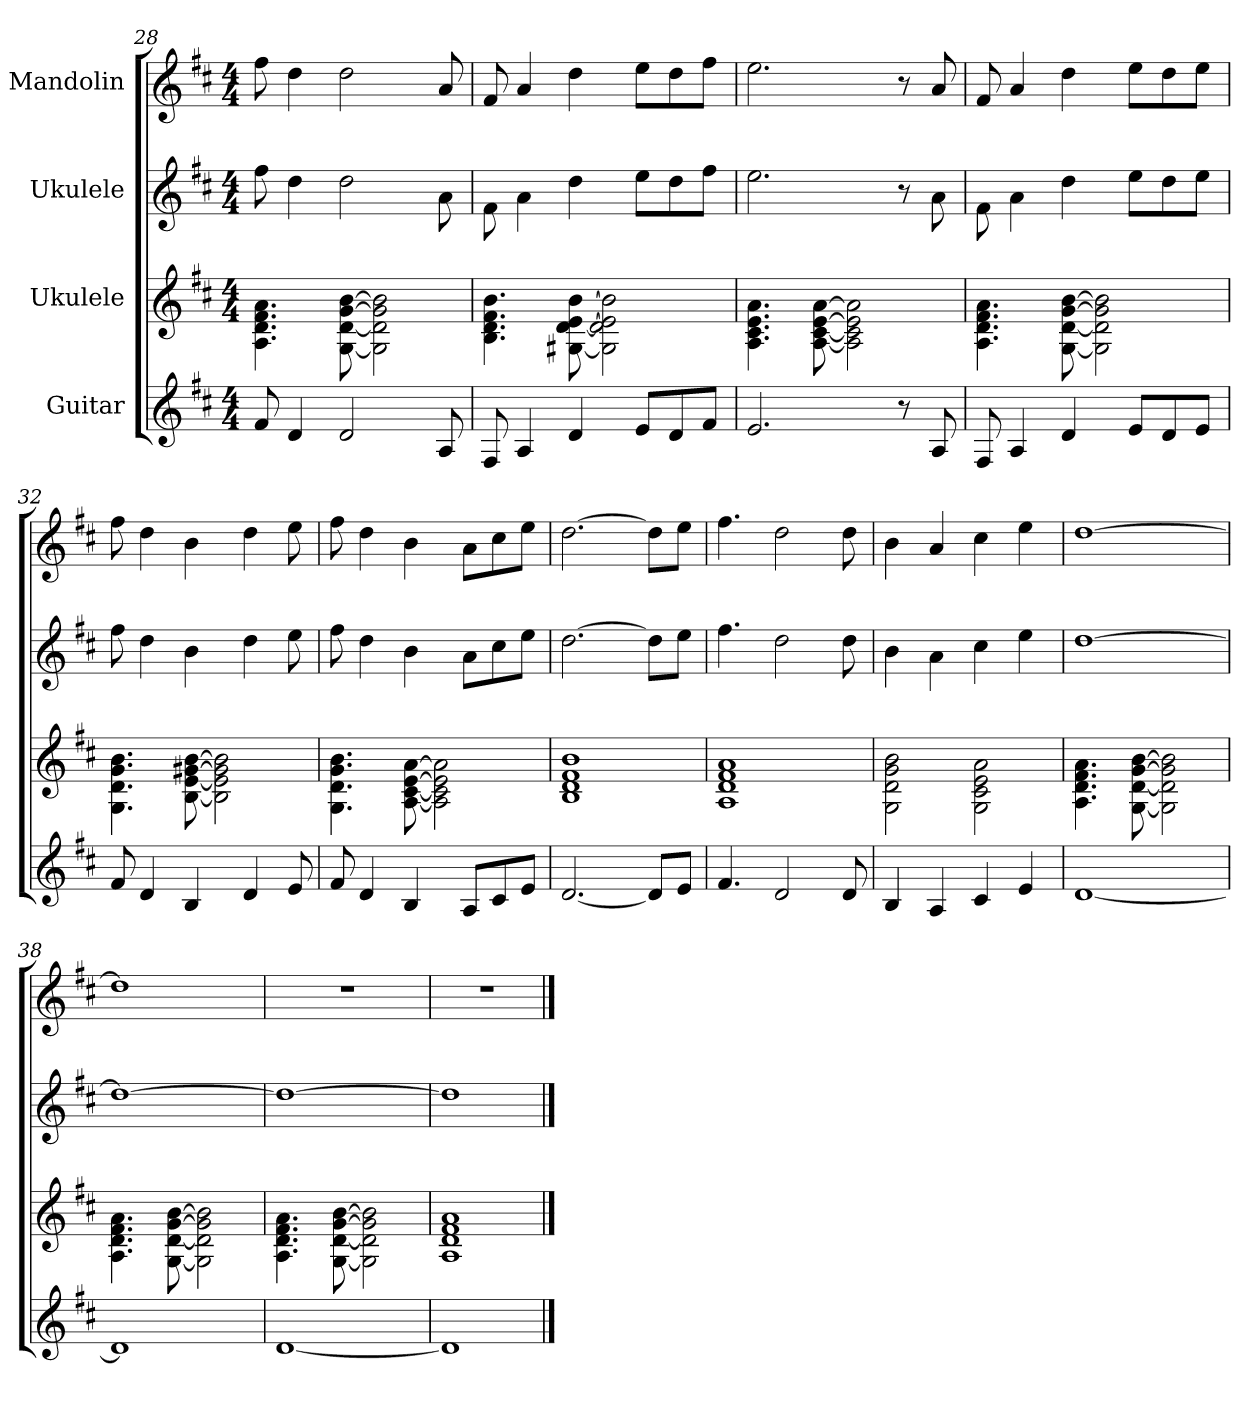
**kern	**kern	**kern	**kern
*part4	*part3	*part2	*part1
*staff4	*staff3	*staff2	*staff1
*I"Guitar	*I"Ukulele	*I"Ukulele	*I"Mandolin
*	*	*	*clefG2
*k[f#c#]	*k[f#c#]	*k[f#c#]	*k[f#c#]
*D:	*D:	*D:	*D:
*M4/4	*M4/4	*M4/4	*M4/4
=28	=28	=28	=28
8f#i/	4.Ai\ 4.di 4.f#i 4.ai	8ff#j\	8ff#i\
4di/	.	4ddj\	4ddi\
2di/	[8Gi\ [8di [8gi [8bi	2ddj\	2ddi\
.	2Gi\] 2di] 2gi] 2bi]	.	.
8Ai/	.	8aj\	8ai/
=29	=29	=29	=29
8F#i/	4.Bi\ 4.di 4.f#i 4.bi	8f#j\	8f#i/
4Ai/	.	4aj\	4ai/
4di/	[8G#i\ [8di [8ei [8bi	4ddj\	4ddi\
.	2G#i\] 2di] 2ei] 2bi]	.	.
8ei/L	.	8eej\L	8eei\L
8di/	.	8ddj\	8ddi\
8f#i/J	.	8ff#j\J	8ff#i\J
=30	=30	=30	=30
2.ei/	4.Ai\ 4.c#i 4.ei 4.ai	2.eej\	2.eei\
.	[8Ai\ [8c#i [8ei [8ai	.	.
.	2Ai\] 2c#i] 2ei] 2ai]	.	.
8r	.	8r	8r
8Ai/	.	8ai\	8ai/
=31	=31	=31	=31
8F#i/	4.Ai\ 4.di 4.f#i 4.ai	8f#i\	8f#i/
4Ai/	.	4ai\	4ai/
4di/	[8Gi\ [8di [8gi [8bi	4ddi\	4ddi\
.	2Gi\] 2di] 2gi] 2bi]	.	.
8ei/L	.	8eei\L	8eei\L
8di/	.	8ddi\	8ddi\
8ei/J	.	8eei\J	8eei\J
!!LO:LB:g=z
=32	=32	=32	=32
8f#i/	4.Gi\ 4.di 4.gi 4.bi	8ff#i\	8ff#i\
4di/	.	4ddi\	4ddi\
4Bi/	[8Bi\ [8ei [8g#i [8bi	4bi\	4bi\
.	2Bi\] 2ei] 2g#i] 2bi]	.	.
4di/	.	4ddi\	4ddi\
8ei/	.	8eei\	8eei\
=33	=33	=33	=33
8f#i/	4.Gi\ 4.di 4.gi 4.bi	8ff#i\	8ff#i\
4di/	.	4ddi\	4ddi\
4Bi/	[8Ai\ [8c#i [8ei [8ai	4bi\	4bi\
.	2Ai\] 2c#i] 2ei] 2ai]	.	.
8Ai/L	.	8ai\L	8ai\L
8c#i/	.	8cc#i\	8cc#i\
8ei/J	.	8eei\J	8eei\J
=34	=34	=34	=34
[2.di/	1Bi 1di 1f#i 1bi	[2.ddi\	[2.ddi\
8di/L]	.	8ddi\L]	8ddi\L]
8ei/J	.	8eei\J	8eei\J
=35	=35	=35	=35
4.f#i/	1Ai 1di 1f#i 1ai	4.ff#i\	4.ff#i\
2di/	.	2ddi\	2ddi\
8di/	.	8ddi\	8ddi\
!!LO:PB:g=z
=36	=36	=36	=36
4Bi/	2Gi\ 2di 2gi 2bi	4bi\	4bi\
4Ai/	.	4ai\	4ai/
4c#i/	2Gi\ 2c#i 2ei 2ai	4cc#i\	4cc#i\
4ei/	.	4eei\	4eei\
=37	=37	=37	=37
[1di	4.Ai\ 4.di 4.f#i 4.ai	[1ddi	[1ddi
.	[8Gi\ [8di [8gi [8bi	.	.
.	2Gi\] 2di] 2gi] 2bi]	.	.
=38	=38	=38	=38
1di]	4.Ai\ 4.di 4.f#i 4.ai	1ddi_	1ddi]
.	[8Gi\ [8di [8gi [8bi	.	.
.	2Gi\] 2di] 2gi] 2bi]	.	.
=39	=39	=39	=39
[1di	4.Ai\ 4.di 4.f#i 4.ai	1ddi_	1r
.	[8Gi\ [8di [8gi [8bi	.	.
.	2Gi\] 2di] 2gi] 2bi]	.	.
=40	=40	=40	=40
1di]	1Ai 1di 1f#i 1ai	1ddi]	1r
==	==	==	==
*-	*-	*-	*-
